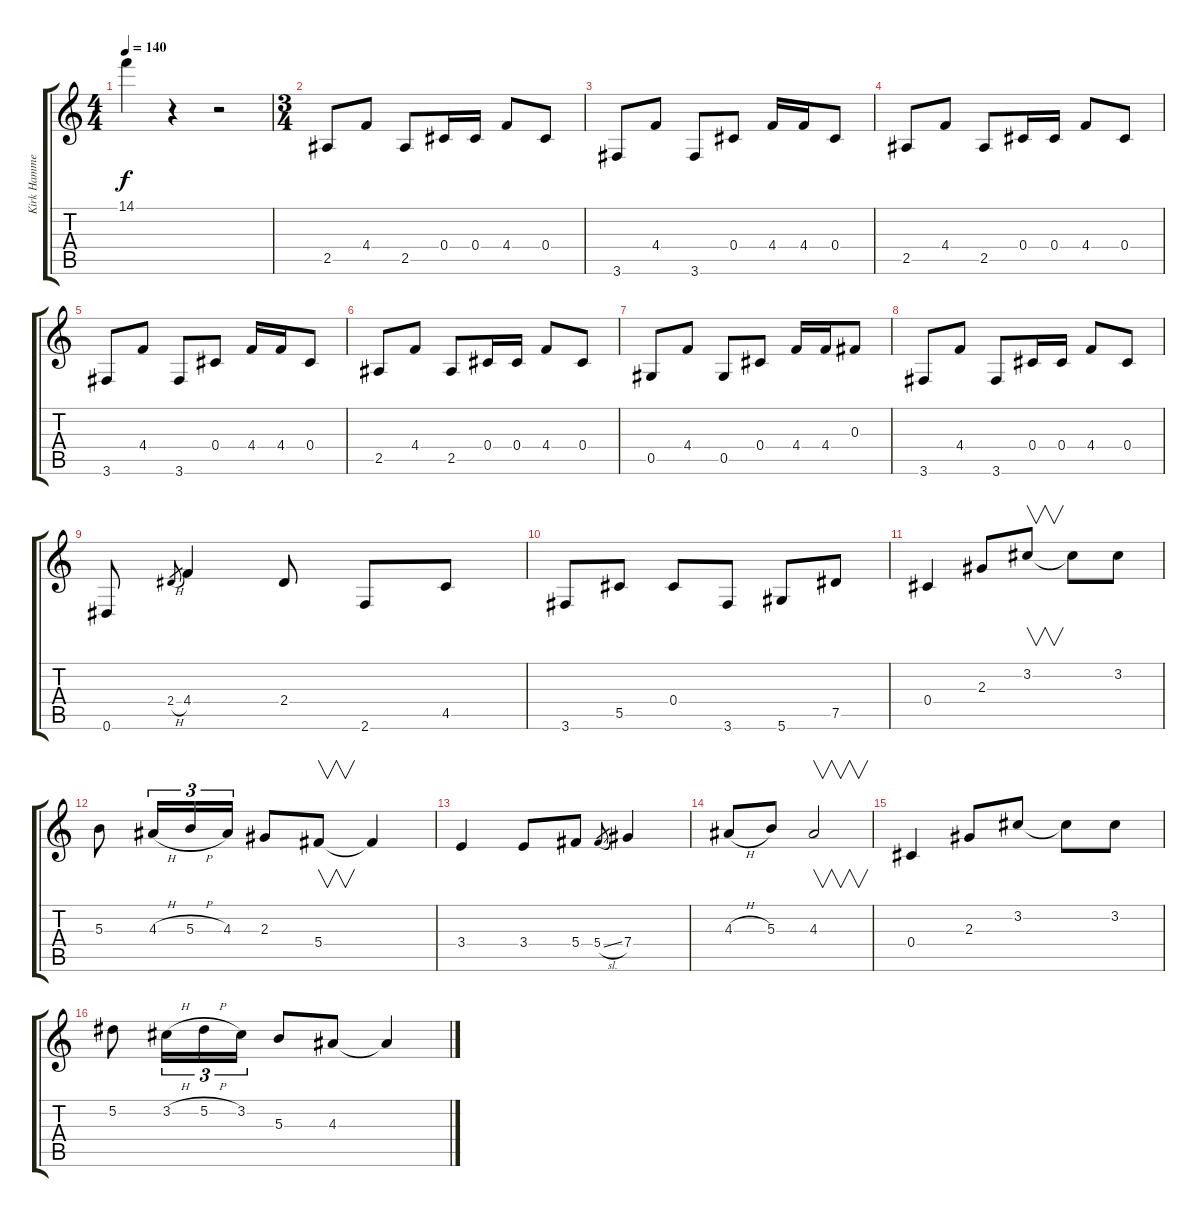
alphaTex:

\track ("Kirk Hammet" "Kirk Hamme") {instrument electricguitarclean}
\staff {score tabs}
\tuning (Eb4 Bb3 Gb3 Db3 Ab2 Eb2) {hide}
\ts (4 4)
\tempo 140
\clef g2
\ks c
14.1{t}.4{dy f} r.4 r.2 |
\ts (3 4)
2.5.8 4.4.8 2.5.8 0.4.16 0.4.16 4.4.8 0.4.8 |
3.6.8 4.4.8 3.6.8 0.4.8 4.4.16 4.4.16 0.4.8 |
2.5.8 4.4.8 2.5.8 0.4.16 0.4.16 4.4.8 0.4.8 |
3.6.8 4.4.8 3.6.8 0.4.8 4.4.16 4.4.16 0.4.8 |
2.5.8 4.4.8 2.5.8 0.4.16 0.4.16 4.4.8 0.4.8 |
0.5.8 4.4.8 0.5.8 0.4.8 4.4.16 4.4.16 0.3.8 |
3.6.8 4.4.8 3.6.8 0.4.16 0.4.16 4.4.8 0.4.8 |
0.6.8 2.4{h}.8{gr} 4.4.4 2.4.8 2.6.8 4.5.8 |
3.6.8 5.5.8 0.4.8 3.6.8 5.6.8 7.5.8 |
0.4.4 2.3.8 3.2.8{v} 3.2{t}.8 3.2.8 |
5.3.8 4.3{h}.16{tu (3 2)} 5.3{h}.16{tu (3 2)} 4.3.16{tu (3 2)} 2.3.8 5.4.8{v} 5.4{t}.4 |
3.4.4 3.4.8 5.4.8 5.4{sl}.8{gr} 7.4.4 |
4.3{h}.8 5.3.8 4.3.2{v} |
0.4.4 2.3.8 3.2.8 3.2{t}.8 3.2.8 |
5.2.8 3.2{h}.16{tu (3 2)} 5.2{h}.16{tu (3 2)} 3.2.16{tu (3 2)} 5.3.8 4.3.8 4.3{t}.4
